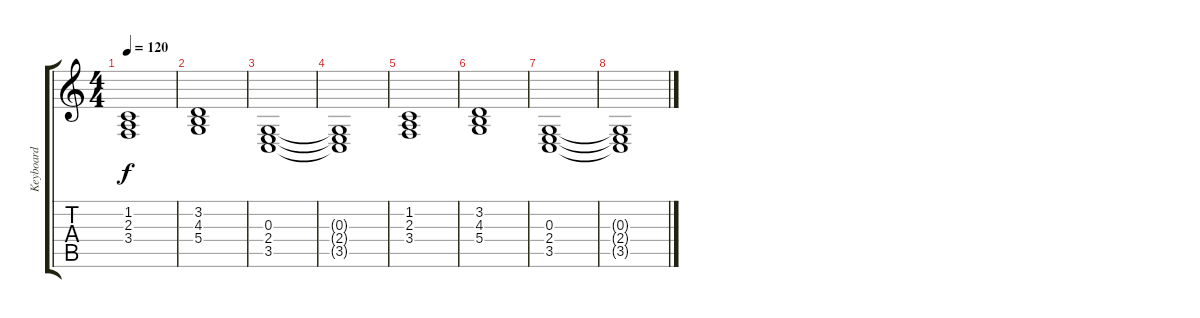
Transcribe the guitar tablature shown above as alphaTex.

\track ("Keyboard" "Keyboard") {instrument pad2warm}
\staff {score tabs}
\tuning (E4 B3 G3 D3 A2 E2) {hide}
\ts (4 4)
\tempo 120
\clef g2
\ks c
(1.2 2.3 3.4).1{dy f} |
(3.2 4.3 5.4).1 |
(0.3 2.4 3.5).1 |
(0.3{t} 2.4{t} 3.5{t}).1 |
(1.2 2.3 3.4).1 |
(3.2 4.3 5.4).1 |
(0.3 2.4 3.5).1 |
(0.3{t} 2.4{t} 3.5{t}).1
